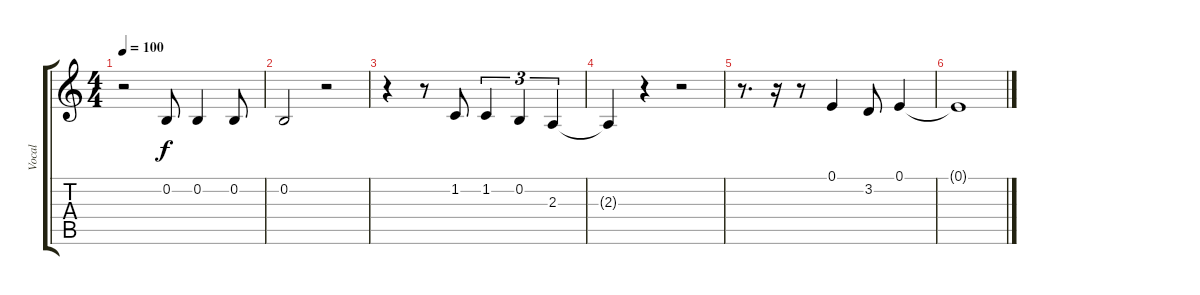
\track ("Vocal" "Vocal") {instrument tenorsax}
\staff {score tabs}
\tuning (E4 B3 G3 D3 A2 E2) {hide}
\ts (4 4)
\tempo 100
\clef g2
\ks c
r.2{dy f} 0.2.8 0.2.4 0.2.8 |
0.2.2 r.2 |
r.4 r.8 1.2.8 1.2.4{tu (3 2)} 0.2.4{tu (3 2)} 2.3.4{tu (3 2)} |
2.3{t}.4 r.4 r.2 |
r.8{d} r.16 r.8 0.1.4 3.2.8 0.1.4 |
0.1{t}.1
